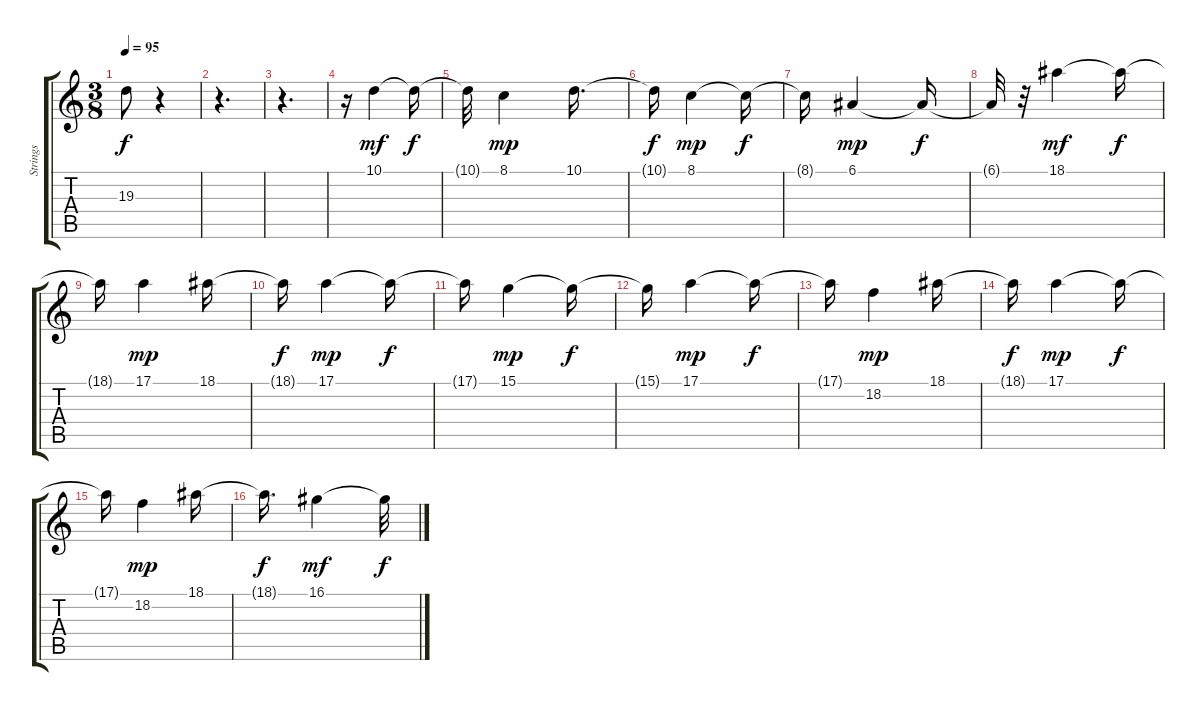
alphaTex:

\track ("Strings" "Strings") {instrument stringensemble1}
\staff {score tabs}
\tuning (E4 B3 G3 D3 A2 E2) {hide}
\ts (3 8)
\tempo 95
\clef g2
\ks c
19.3{t}.8{dy f} r.4 |
r.4{d} |
r.4{d} |
r.16 10.1.4{dy mf} 10.1{t}.16{dy f} |
10.1{t}.32 8.1.4{dy mp} 10.1.16{d} |
10.1{t}.16{dy f} 8.1.4{dy mp} 8.1{t}.16{dy f} |
8.1{t}.16 6.1.4{dy mp} 6.1{t}.16{dy f} |
6.1{t}.32 r.32 18.1.4{dy mf} 18.1{t}.16{dy f} |
18.1{t}.16 17.1.4{dy mp} 18.1.16 |
18.1{t}.16{dy f} 17.1.4{dy mp} 17.1{t}.16{dy f} |
17.1{t}.16 15.1.4{dy mp} 15.1{t}.16{dy f} |
15.1{t}.16 17.1.4{dy mp} 17.1{t}.16{dy f} |
17.1{t}.16 18.2.4{dy mp} 18.1.16 |
18.1{t}.16{dy f} 17.1.4{dy mp} 17.1{t}.16{dy f} |
17.1{t}.16 18.2.4{dy mp} 18.1.16 |
18.1{t}.16{d dy f} 16.1.4{dy mf} 16.1{t}.32{dy f}
